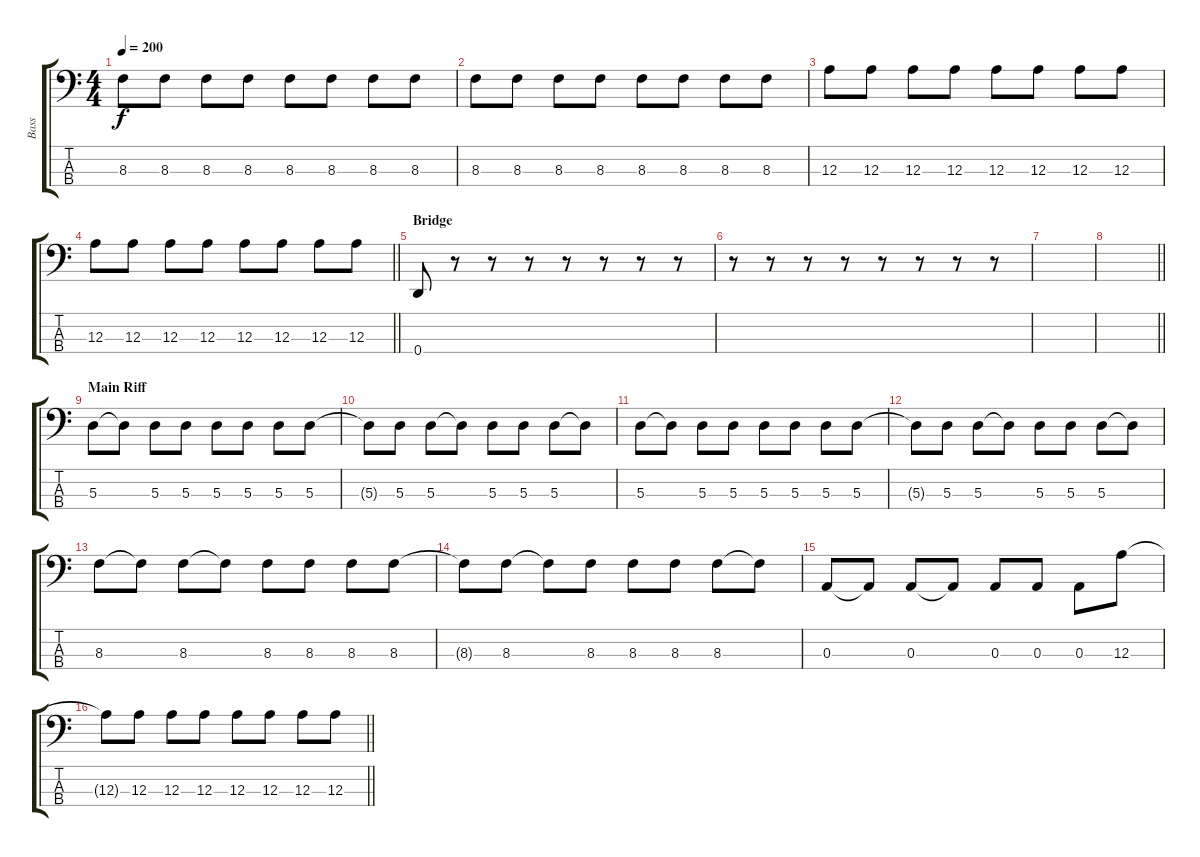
\track ("Bass" "Bass") {instrument electricbasspick}
\staff {score tabs}
\tuning (G2 D2 A1 D1) {hide}
\ts (4 4)
\tempo 200
\clef f4
\ks c
8.3.8{dy f} 8.3.8 8.3.8 8.3.8 8.3.8 8.3.8 8.3.8 8.3.8 |
8.3.8 8.3.8 8.3.8 8.3.8 8.3.8 8.3.8 8.3.8 8.3.8 |
12.3.8 12.3.8 12.3.8 12.3.8 12.3.8 12.3.8 12.3.8 12.3.8 |
\barLineRight lightlight
12.3.8 12.3.8 12.3.8 12.3.8 12.3.8 12.3.8 12.3.8 12.3.8 |
\section ("" "Bridge")
0.4.8 r.8 r.8 r.8 r.8 r.8 r.8 r.8 |
r.8 r.8 r.8 r.8 r.8 r.8 r.8 r.8 |
|
\barLineRight lightlight
|
\section ("" "Main Riff")
5.3.8 5.3{t}.8 5.3.8 5.3.8 5.3.8 5.3.8 5.3.8 5.3.8 |
5.3{t}.8 5.3.8 5.3.8 5.3{t}.8 5.3.8 5.3.8 5.3.8 5.3{t}.8 |
5.3.8 5.3{t}.8 5.3.8 5.3.8 5.3.8 5.3.8 5.3.8 5.3.8 |
5.3{t}.8 5.3.8 5.3.8 5.3{t}.8 5.3.8 5.3.8 5.3.8 5.3{t}.8 |
8.3.8 8.3{t}.8 8.3.8 8.3{t}.8 8.3.8 8.3.8 8.3.8 8.3.8 |
8.3{t}.8 8.3.8 8.3{t}.8 8.3.8 8.3.8 8.3.8 8.3.8 8.3{t}.8 |
0.3.8 0.3{t}.8 0.3.8 0.3{t}.8 0.3.8 0.3.8 0.3.8 12.3.8 |
\barLineRight lightlight
12.3{t}.8 12.3.8 12.3.8 12.3.8 12.3.8 12.3.8 12.3.8 12.3.8
